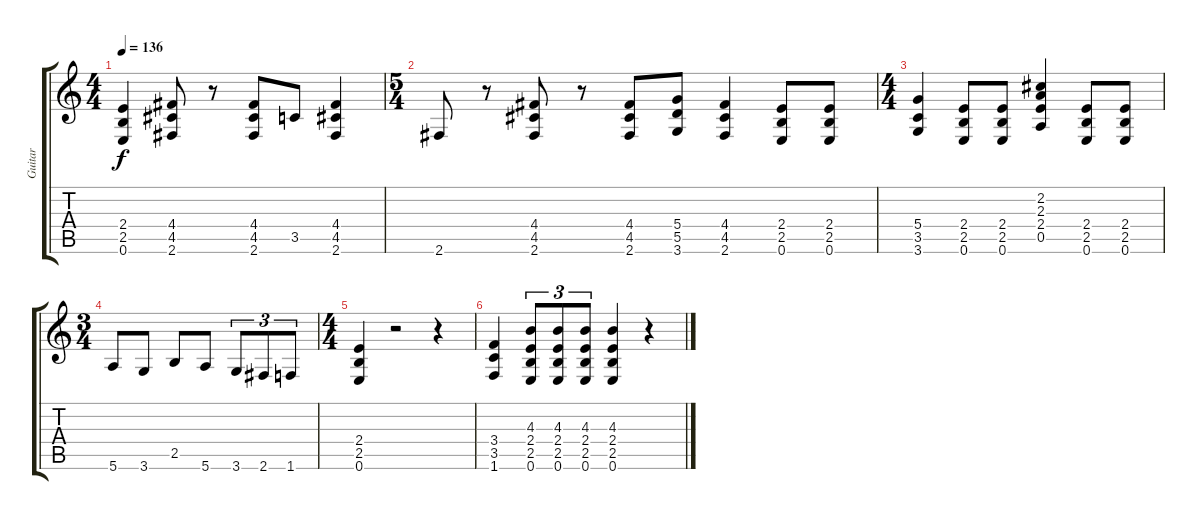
\track ("Guitar" "Guitar") {instrument distortionguitar}
\staff {score tabs}
\tuning (E4 B3 G3 D3 A2 E2) {hide}
\ts (4 4)
\tempo 136
\clef g2
\ks c
(2.4 2.5 0.6).4{dy f} (4.4 4.5 2.6).8 r.8 (4.4 4.5 2.6).8 3.5.8 (4.4 4.5 2.6).4 |
\ts (5 4)
2.6.8 r.8 (4.4 4.5 2.6).8 r.8 (4.4 4.5 2.6).8 (5.4 5.5 3.6).8 (4.4 4.5 2.6).4 (2.4 2.5 0.6).8 (2.4 2.5 0.6).8 |
\ts (4 4)
(5.4 3.5 3.6).4 (2.4 2.5 0.6).8 (2.4 2.5 0.6).8 (2.2 2.3 2.4 0.5).4 (2.4 2.5 0.6).8 (2.4 2.5 0.6).8 |
\ts (3 4)
5.6.8 3.6.8 2.5.8 5.6.8 3.6.8{tu (3 2)} 2.6.8{tu (3 2)} 1.6.8{tu (3 2)} |
\ts (4 4)
(2.4 2.5 0.6).4 r.2 r.4 |
(3.4 3.5 1.6).4 (4.3 2.4 2.5 0.6).8{tu (3 2)} (4.3 2.4 2.5 0.6).8{tu (3 2)} (4.3 2.4 2.5 0.6).8{tu (3 2)} (4.3 2.4 2.5 0.6).4 r.4
